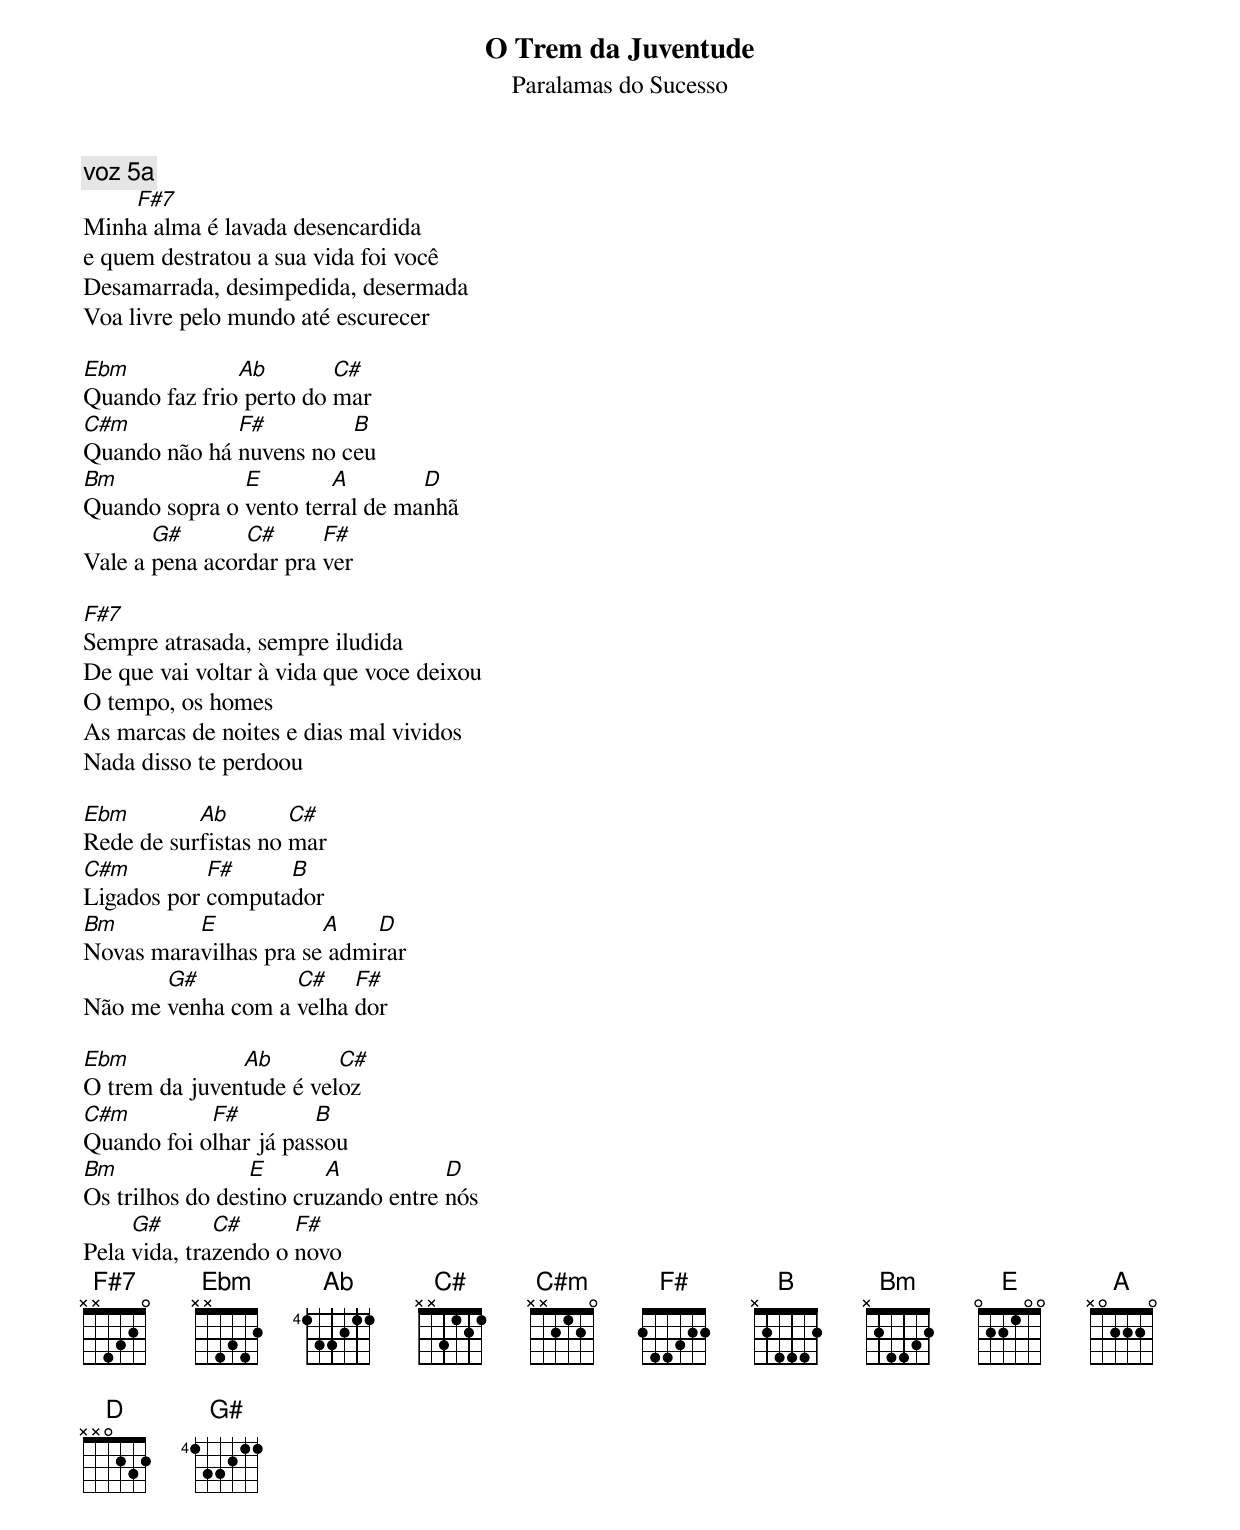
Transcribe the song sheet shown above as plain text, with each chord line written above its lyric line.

O Trem da Juventude
Paralamas do Sucesso

voz 5a
    F#7
Minha alma é lavada desencardida
e quem destratou a sua vida foi você
Desamarrada, desimpedida, desermada
Voa livre pelo mundo até escurecer

Ebm            Ab        C#
Quando faz frio perto do mar
C#m           F#         B
Quando não há nuvens no ceu
Bm             E        A        D
Quando sopra o vento terral de manhã
       G#       C#      F#
Vale a pena acordar pra ver

F#7
Sempre atrasada, sempre iludida
De que vai voltar à vida que voce deixou
O tempo, os homes
As marcas de noites e dias mal vividos
Nada disso te perdoou

Ebm        Ab        C#
Rede de surfistas no mar
C#m         F#     B
Ligados por computador
Bm        E            A    D
Novas maravilhas pra se admirar
       G#          C#    F#
Não me venha com a velha dor

Ebm            Ab        C#
O trem da juventude é veloz
C#m         F#         B
Quando foi olhar já passou
Bm               E       A           D
Os trilhos do destino cruzando entre nós
     G#       C#      F#
Pela vida, trazendo o novo
